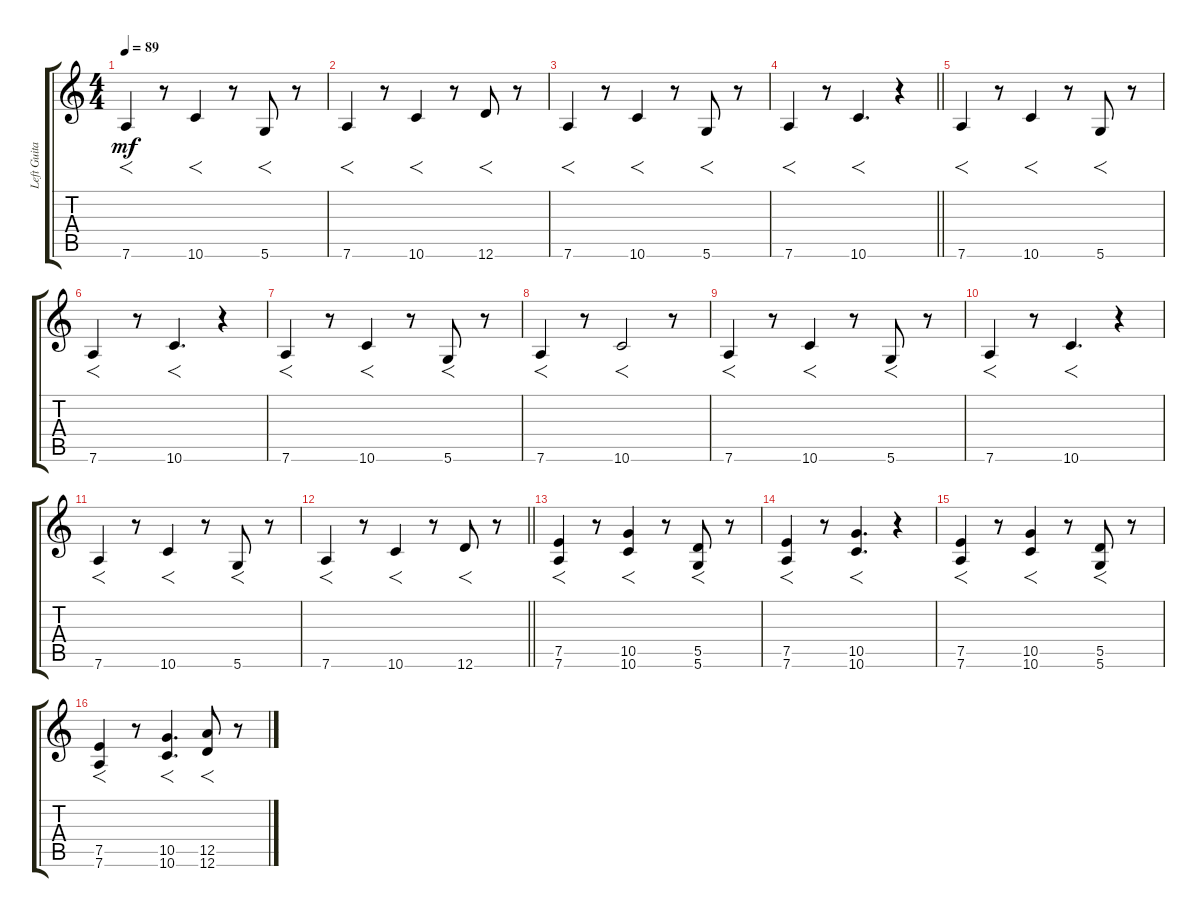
\track ("Left Guitar" "Left Guita") {instrument distortionguitar}
\staff {score tabs}
\tuning (E4 B3 G3 D3 A2 D2) {hide}
\ts (4 4)
\tempo 89
\clef g2
\ks c
7.6.4{f dy mf} r.8 10.6.4{f} r.8 5.6.8{f} r.8 |
7.6.4{f} r.8 10.6.4{f} r.8 12.6.8{f} r.8 |
7.6.4{f} r.8 10.6.4{f} r.8 5.6.8{f} r.8 |
\barLineRight lightlight
7.6.4{f} r.8 10.6.4{f d} r.4 |
\section ("" "")
7.6.4{f} r.8 10.6.4{f} r.8 5.6.8{f} r.8 |
7.6.4{f} r.8 10.6.4{f d} r.4 |
7.6.4{f} r.8 10.6.4{f} r.8 5.6.8{f} r.8 |
7.6.4{f} r.8 10.6.2{f} r.8 |
7.6.4{f} r.8 10.6.4{f} r.8 5.6.8{f} r.8 |
7.6.4{f} r.8 10.6.4{f d} r.4 |
7.6.4{f} r.8 10.6.4{f} r.8 5.6.8{f} r.8 |
\barLineRight lightlight
7.6.4{f} r.8 10.6.4{f} r.8 12.6.8{f} r.8 |
\section ("" "")
(7.5 7.6).4{f} r.8 (10.5 10.6).4{f} r.8 (5.5 5.6).8{f} r.8 |
(7.5 7.6).4{f} r.8 (10.5 10.6).4{f d} r.4 |
(7.5 7.6).4{f} r.8 (10.5 10.6).4{f} r.8 (5.5 5.6).8{f} r.8 |
(7.5 7.6).4{f} r.8 (10.5 10.6).4{f d} (12.5 12.6).8{f} r.8
